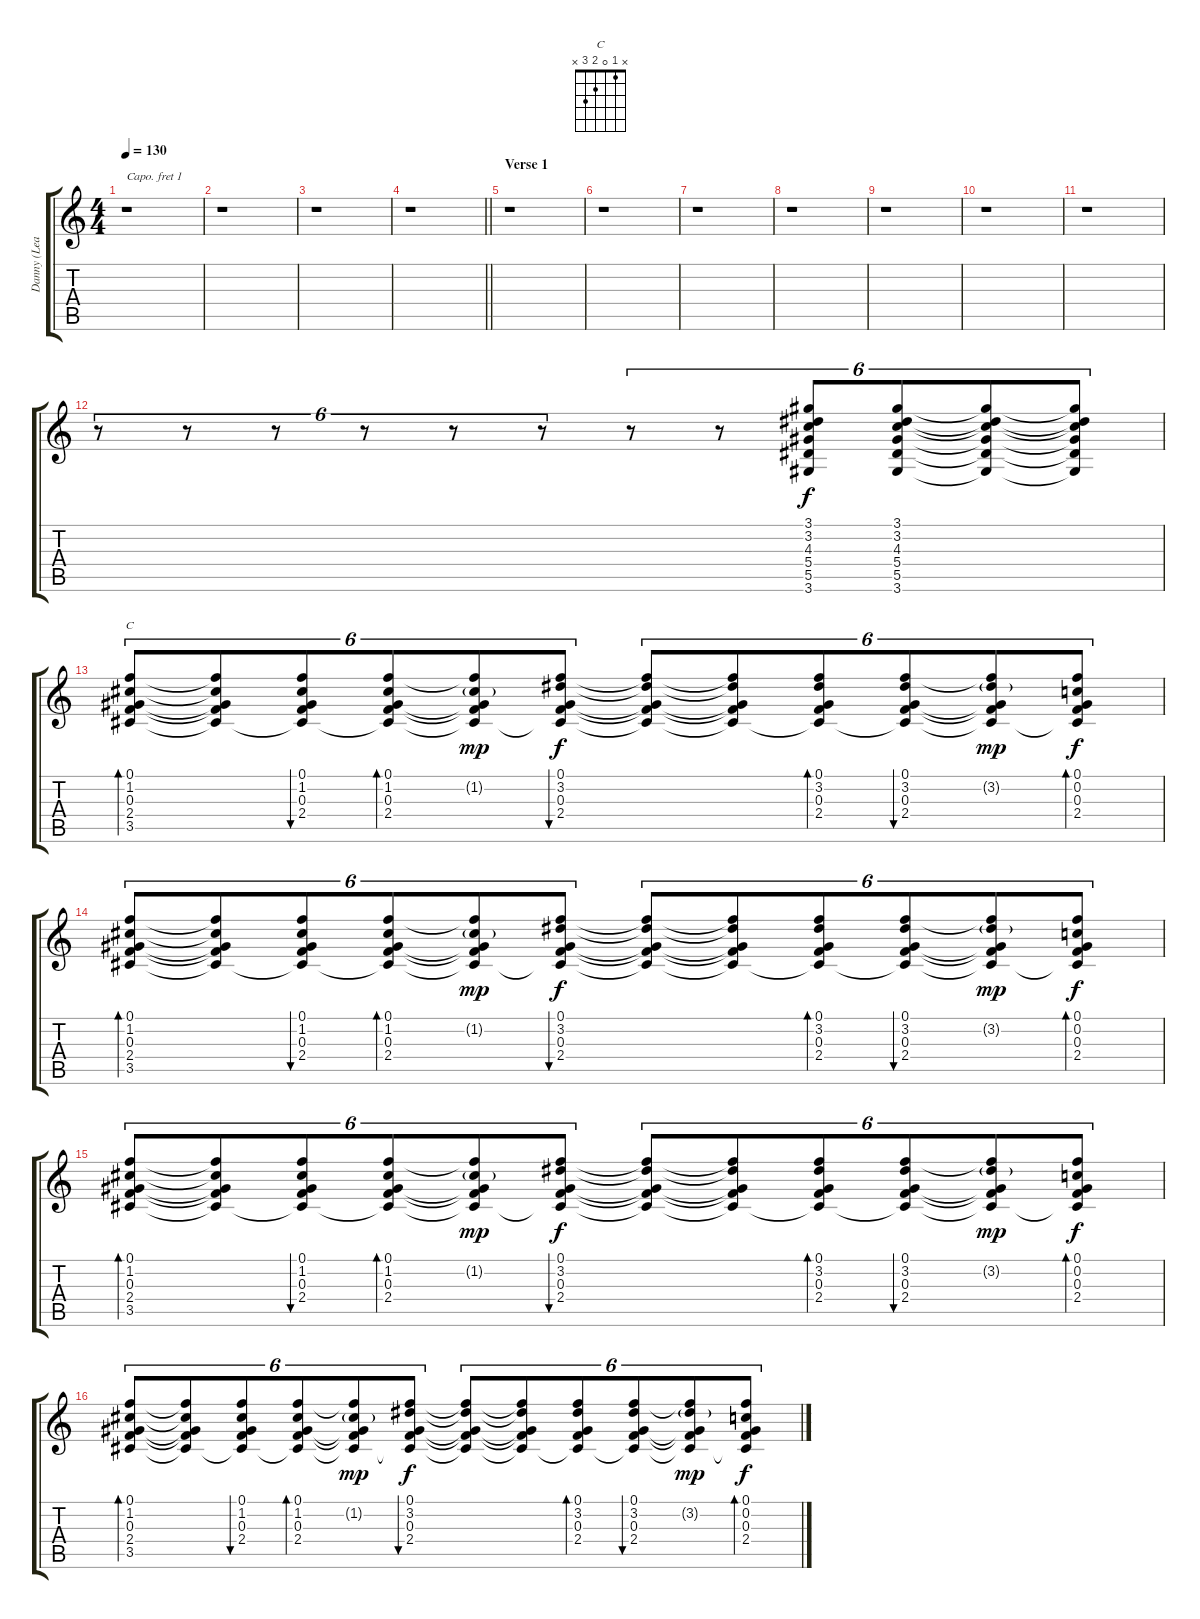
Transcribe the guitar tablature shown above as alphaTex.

\track ("Danny (Lead Guitar)" "Danny (Lea") {instrument electricguitarclean}
\staff {score tabs}
\capo 1
\tuning (E4 B3 G3 D3 A2 E2) {hide}
\chord ("C" x 1 0 2 3 x)
\ts (4 4)
\tempo 130
\clef g2
\ks c
r.1{dy f instrument electricguitarclean} |
r.1 |
r.1 |
\barLineRight lightlight
r.1 |
\section ("" "Verse 1")
r.1 |
r.1 |
r.1 |
r.1 |
r.1 |
r.1 |
r.1 |
r.8{tu (6 4)} r.8{tu (6 4)} r.8{tu (6 4)} r.8{tu (6 4)} r.8{tu (6 4)} r.8{tu (6 4)} r.8{tu (6 4)} r.8{tu (6 4)} (3.1 3.2 4.3 5.4 5.5 3.6).8{tu (6 4)} (3.1 3.2 4.3 5.4 5.5 3.6).8{tu (6 4)} (3.1{t} 3.2{t} 4.3{t} 5.4{t} 5.5{t} 3.6{t}).8{tu (6 4)} (3.1{t} 3.2{t} 4.3{t} 5.4{t} 5.5{t} 3.6{t}).8{tu (6 4)} |
(0.1 1.2 0.3 2.4 3.5).8{tu (6 4) bd 30 ch "C"} (0.1{t} 1.2{t} 0.3{t} 2.4{t} 3.5{t}).8{tu (6 4)} (0.1 1.2 0.3 2.4 3.5{t}).8{tu (6 4) bu 30} (0.1 1.2 0.3 2.4 3.5{t}).8{tu (6 4) bd 30} (0.1{t} 1.2{g} 0.3{t} 2.4{t} 3.5{t}).8{tu (6 4) dy mp} (0.1 3.2 0.3 2.4 3.5{t}).8{tu (6 4) bu 30 dy f} (0.1{t} 3.2{t} 0.3{t} 2.4{t} 3.5{t}).8{tu (6 4)} (0.1{t} 3.2{t} 0.3{t} 2.4{t} 3.5{t}).8{tu (6 4)} (0.1 3.2 0.3 2.4 3.5{t}).8{tu (6 4) bd 30} (0.1 3.2 0.3 2.4 3.5{t}).8{tu (6 4) bu 30} (0.1{t} 3.2{g} 0.3{t} 2.4{t} 3.5{t}).8{tu (6 4) dy mp} (0.1 0.2 0.3 2.4 3.5{t}).8{tu (6 4) bd 30 dy f} |
(0.1 1.2 0.3 2.4 3.5).8{tu (6 4) bd 30} (0.1{t} 1.2{t} 0.3{t} 2.4{t} 3.5{t}).8{tu (6 4)} (0.1 1.2 0.3 2.4 3.5{t}).8{tu (6 4) bu 30} (0.1 1.2 0.3 2.4 3.5{t}).8{tu (6 4) bd 30} (0.1{t} 1.2{g} 0.3{t} 2.4{t} 3.5{t}).8{tu (6 4) dy mp} (0.1 3.2 0.3 2.4 3.5{t}).8{tu (6 4) bu 30 dy f} (0.1{t} 3.2{t} 0.3{t} 2.4{t} 3.5{t}).8{tu (6 4)} (0.1{t} 3.2{t} 0.3{t} 2.4{t} 3.5{t}).8{tu (6 4)} (0.1 3.2 0.3 2.4 3.5{t}).8{tu (6 4) bd 30} (0.1 3.2 0.3 2.4 3.5{t}).8{tu (6 4) bu 30} (0.1{t} 3.2{g} 0.3{t} 2.4{t} 3.5{t}).8{tu (6 4) dy mp} (0.1 0.2 0.3 2.4 3.5{t}).8{tu (6 4) bd 30 dy f} |
(0.1 1.2 0.3 2.4 3.5).8{tu (6 4) bd 30} (0.1{t} 1.2{t} 0.3{t} 2.4{t} 3.5{t}).8{tu (6 4)} (0.1 1.2 0.3 2.4 3.5{t}).8{tu (6 4) bu 30} (0.1 1.2 0.3 2.4 3.5{t}).8{tu (6 4) bd 30} (0.1{t} 1.2{g} 0.3{t} 2.4{t} 3.5{t}).8{tu (6 4) dy mp} (0.1 3.2 0.3 2.4 3.5{t}).8{tu (6 4) bu 30 dy f} (0.1{t} 3.2{t} 0.3{t} 2.4{t} 3.5{t}).8{tu (6 4)} (0.1{t} 3.2{t} 0.3{t} 2.4{t} 3.5{t}).8{tu (6 4)} (0.1 3.2 0.3 2.4 3.5{t}).8{tu (6 4) bd 30} (0.1 3.2 0.3 2.4 3.5{t}).8{tu (6 4) bu 30} (0.1{t} 3.2{g} 0.3{t} 2.4{t} 3.5{t}).8{tu (6 4) dy mp} (0.1 0.2 0.3 2.4 3.5{t}).8{tu (6 4) bd 30 dy f} |
(0.1 1.2 0.3 2.4 3.5).8{tu (6 4) bd 30} (0.1{t} 1.2{t} 0.3{t} 2.4{t} 3.5{t}).8{tu (6 4)} (0.1 1.2 0.3 2.4 3.5{t}).8{tu (6 4) bu 30} (0.1 1.2 0.3 2.4 3.5{t}).8{tu (6 4) bd 30} (0.1{t} 1.2{g} 0.3{t} 2.4{t} 3.5{t}).8{tu (6 4) dy mp} (0.1 3.2 0.3 2.4 3.5{t}).8{tu (6 4) bu 30 dy f} (0.1{t} 3.2{t} 0.3{t} 2.4{t} 3.5{t}).8{tu (6 4)} (0.1{t} 3.2{t} 0.3{t} 2.4{t} 3.5{t}).8{tu (6 4)} (0.1 3.2 0.3 2.4 3.5{t}).8{tu (6 4) bd 30} (0.1 3.2 0.3 2.4 3.5{t}).8{tu (6 4) bu 30} (0.1{t} 3.2{g} 0.3{t} 2.4{t} 3.5{t}).8{tu (6 4) dy mp} (0.1 0.2 0.3 2.4 3.5{t}).8{tu (6 4) bd 30 dy f}
